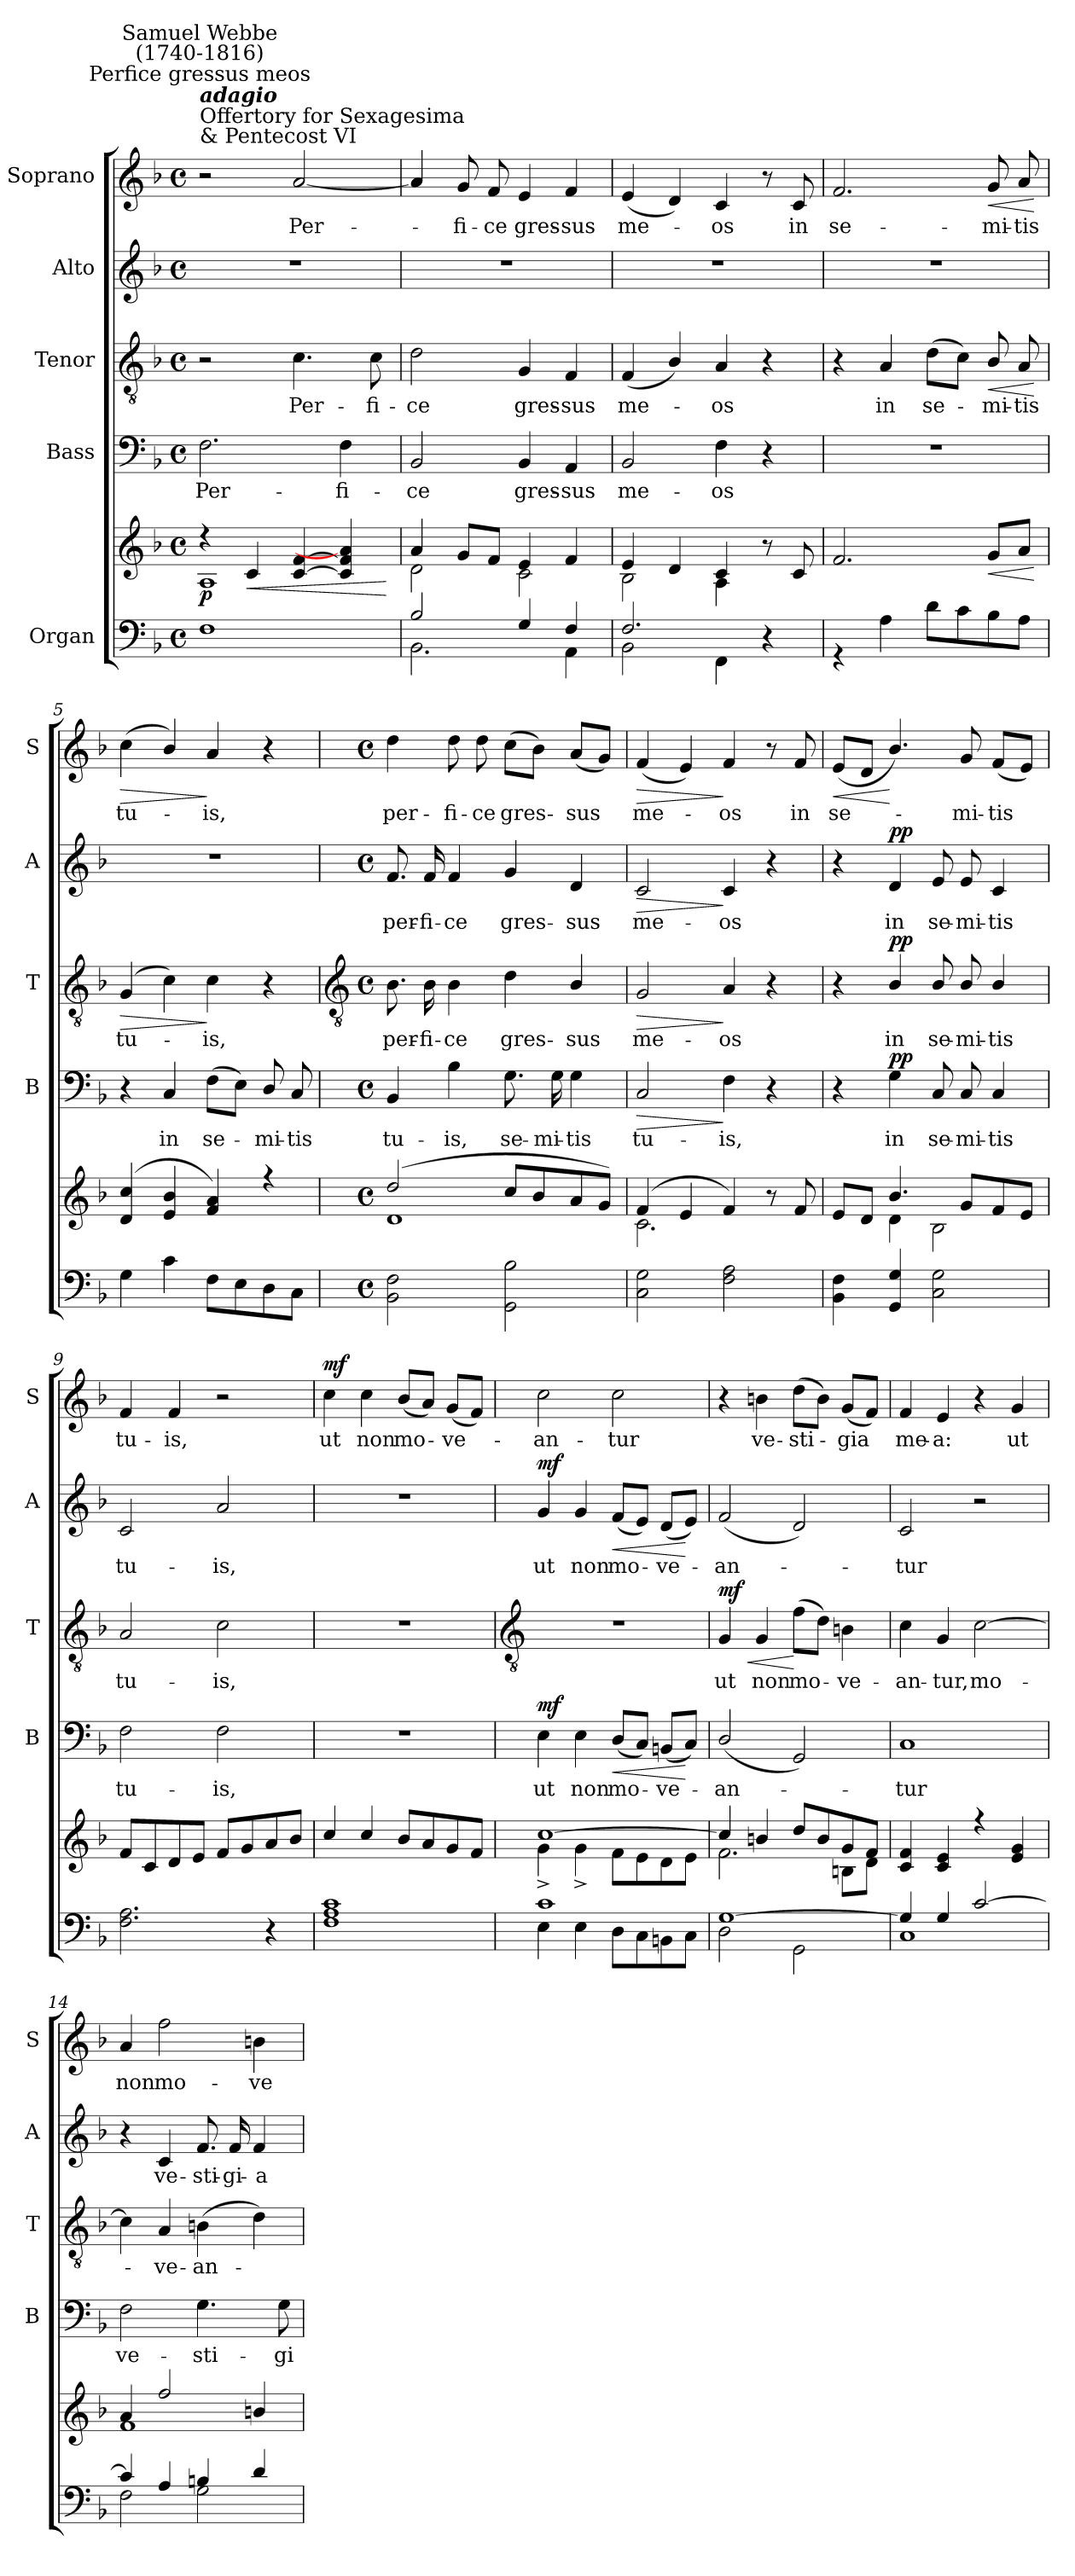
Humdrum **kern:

**kern	**kern	**dynam	**kern	**text	**dynam	**kern	**text	**dynam	**kern	**text	**dynam	**kern	**text	**dynam
*part5	*part5	*part5	*part4	*part4	*part4	*part3	*part3	*part3	*part2	*part2	*part2	*part1	*part1	*part1
*staff6	*staff5	*staff5/6	*staff4	*staff4	*staff4	*staff3	*staff3	*staff3	*staff2	*staff2	*staff2	*staff1	*staff1	*staff1
*I"Organ	*	*	*I"Bass	*	*	*I"Tenor	*	*	*I"Alto	*	*	*I"Soprano	*	*
*	*	*	*I'B	*	*	*I'T	*	*	*I'A	*	*	*I'S	*	*
*clefF4	*clefG2	*	*clefF4	*	*	*clefGv2	*	*	*clefG2	*	*	*clefG2	*	*
*k[b-]	*k[b-]	*	*k[b-]	*	*	*k[b-]	*	*	*k[b-]	*	*	*k[b-]	*	*
*F:	*F:	*	*F:	*	*	*F:	*	*	*F:	*	*	*F:	*	*
*M4/4	*M4/4	*	*M4/4	*	*	*M4/4	*	*	*M4/4	*	*	*M4/4	*	*
*met(c)	*met(c)	*	*met(c)	*	*	*met(c)	*	*	*met(c)	*	*	*met(c)	*	*
=1	=1	=1	=1	=1	=1	=1	=1	=1	=1	=1	=1	=1	=1	=1
*^	*^	*	*	*	*	*	*	*	*	*	*	*	*	*
!	!	!	!	!	!	!	!	!	!	!	!	!	!	!LO:TX:a:t=Offertory for Sexagesima\n& Pentecost VI	!	!
!	!	!	!	!	!	!	!	!	!	!	!	!	!	!LO:TX:a:Bi:t=adagio	!	!
!	!	!	!	!	!	!	!	!	!	!	!	!	!	!LO:TX:a:cj:t=Perfice gressus meos	!	!
!	!	!	!	!	!	!	!	!	!	!	!	!	!	!LO:TX:a:cj:t=Samuel Webbe\n(1740-1816)	!	!
!	!	!	!	!LO:DY:b	!	!LO:LY:b	!	!	!	!	!	!	!	!	!	!
1F\	1ryy	4r	1A\	p	2.F	Per-	.	2r	.	.	1r	.	.	2r	.	.
!	!	!	!	!LO:HP:b	!	!	!	!	!	!	!	!	!	!	!	!
.	.	4c	.	<	.	.	.	.	.	.	.	.	.	.	.	.
!	!	!	!	!	!	!	!	!	!LO:LY:b	!	!	!	!	!	!LO:LY:b	!
.	.	[4c [4f	.	.	.	.	.	4.c	Per-	.	.	.	.	[2a	Per-	.
!	!	!	!	!	!	!LO:LY:b	!	!	!	!	!	!	!	!	!	!
.	.	4c] 4f] 4a]	.	.	4F	-fi-	.	.	.	.	.	.	.	.	.	.
!	!	!	!	!	!	!	!	!	!LO:LY:b	!	!	!	!	!	!	!
.	.	.	.	.	.	.	.	8c	-fi-	.	.	.	.	.	.	.
*v	*v	*	*	*	*	*	*	*	*	*	*	*	*	*	*	*
*	*v	*v	*	*	*	*	*	*	*	*	*	*	*	*	*
.	.	[	.	.	.	.	.	.	.	.	.	.	.	.
=2	=2	=2	=2	=2	=2	=2	=2	=2	=2	=2	=2	=2	=2	=2
*^	*^	*	*	*	*	*	*	*	*	*	*	*	*	*
!	!	!	!	!	!	!LO:LY:b	!	!	!LO:LY:b	!	!	!	!	!	!	!
2B-/	2.BB-\	4a	2d\	.	2BB-	-ce	.	2d	-ce	.	1r	.	.	4a]	.	.
!	!	!	!	!	!	!	!	!	!	!	!	!	!	!	!LO:LY:b	!
.	.	8gL	.	.	.	.	.	.	.	.	.	.	.	8g	fi-	.
!	!	!	!	!	!	!	!	!	!	!	!	!	!	!	!LO:LY:b	!
.	.	8fJ	.	.	.	.	.	.	.	.	.	.	.	8f	-ce	.
!	!	!	!	!	!	!LO:LY:b	!	!	!LO:LY:b	!	!	!	!	!	!LO:LY:b	!
4G/	.	4e	2c\	.	4BB-	gres-	.	4G	gres-	.	.	.	.	4e	gres-	.
!	!	!	!	!	!	!LO:LY:b	!	!	!LO:LY:b	!	!	!	!	!	!LO:LY:b	!
4F/	4AA\	4f	.	.	4AA	-sus	.	4F	-sus	.	.	.	.	4f	-sus	.
=3	=3	=3	=3	=3	=3	=3	=3	=3	=3	=3	=3	=3	=3	=3	=3	=3
!	!	!	!	!	!	!LO:LY:b	!	!	!LO:LY:b	!	!	!	!	!	!LO:LY:b	!
2.F/	2BB-\	4e	2B-\	.	2BB-	me-	.	(<4F	me-	.	1r	.	.	(<4e	me-	.
.	.	4d	.	.	.	.	.	4B-/)	.	.	.	.	.	4d)	.	.
!	!	!	!	!	!	!LO:LY:b	!	!	!LO:LY:b	!	!	!	!	!	!LO:LY:b	!
.	4FF\	4c	4A\	.	4F	-os	.	4A	os	.	.	.	.	4c	os	.
4r	4ryy	8r	4ryy	.	4r	.	.	4r	.	.	.	.	.	8r	.	.
!	!	!	!	!	!	!	!	!	!	!	!	!	!	!	!LO:LY:b	!
.	.	8c	.	.	.	.	.	.	.	.	.	.	.	8c	in	.
=4	=4	=4	=4	=4	=4	=4	=4	=4	=4	=4	=4	=4	=4	=4	=4	=4
!	!	!	!	!	!	!	!	!	!	!	!	!	!	!	!LO:LY:b	!
1ryy	4r	2.f	1ryy	.	1r	.	.	4r	.	.	1r	.	.	2.f	se-	.
!	!	!	!	!	!	!	!	!	!LO:LY:b	!	!	!	!	!	!	!
.	4A\	.	.	.	.	.	.	4A	in	.	.	.	.	.	.	.
!	!	!	!	!	!	!	!	!	!LO:LY:b	!	!	!	!	!	!	!
.	8d\L	.	.	.	.	.	.	(>8dL	se-	.	.	.	.	.	.	.
.	8c\	.	.	.	.	.	.	8cJ)	.	.	.	.	.	.	.	.
!	!	!	!	!LO:HP:b	!	!	!	!	!LO:LY:b	!LO:HP:b	!	!	!	!	!LO:LY:b	!LO:HP:b
.	8B-\	8gL	.	<	.	.	.	8B-/	mi-	<	.	.	.	8g	-mi-	<
!	!	!	!	!	!	!	!	!	!LO:LY:b	!	!	!	!	!	!LO:LY:b	!
.	8A\J	8aJ	.	.	.	.	.	8A/	-tis	.	.	.	.	8a	-tis	.
*v	*v	*	*	*	*	*	*	*	*	*	*	*	*	*	*	*
*	*v	*v	*	*	*	*	*	*	*	*	*	*	*	*	*
.	.	[	.	.	.	.	.	[	.	.	.	.	.	[
=5	=5	=5	=5	=5	=5	=5	=5	=5	=5	=5	=5	=5	=5	=5
*	*^	*	*	*	*	*	*	*	*	*	*	*	*	*
!	!	!	!	!	!	!	!	!LO:LY:b	!LO:HP:b	!	!	!	!	!LO:LY:b	!LO:HP:b
4G\	(<4d 4cc	1ryy	.	4r	.	.	(4G	tu-	>	1r	.	.	(<4cc	tu-	>
!	!	!	!	!	!LO:LY:b	!	!	!	!	!	!	!	!	!	!
4c\	4e 4b-	.	.	4C	in	.	4c)	.	.	.	.	.	4b-/)	.	.
!	!	!	!	!	!LO:LY:b	!	!	!LO:LY:b	!	!	!	!	!	!LO:LY:b	!
8F\L	4f 4a)	.	.	(>8FL	se-	.	4c	is,	]	.	.	.	4a	is,	]
8E\	.	.	.	8EJ)	.	.	.	.	.	.	.	.	.	.	.
!	!	!	!	!	!LO:LY:b	!	!	!	!	!	!	!	!	!	!
8D\	4r	.	.	8D/	mi-	.	4r	.	.	.	.	.	4r	.	.
!	!	!	!	!	!LO:LY:b	!	!	!	!	!	!	!	!	!	!
8C\J	.	.	.	8C	-tis	.	.	.	.	.	.	.	.	.	.
!!LO:LB:g=z
=6	=6	=6	=6	=6	=6	=6	=6	=6	=6	=6	=6	=6	=6	=6	=6
*	*	*	*	*	*	*	*clefGv2	*	*	*	*	*	*	*	*
*M4/4	*M4/4	*	*	*M4/4	*	*	*M4/4	*	*	*M4/4	*	*	*M4/4	*	*
*met(c)	*met(c)	*	*	*met(c)	*	*	*met(c)	*	*	*met(c)	*	*	*met(c)	*	*
!	!	!	!	!	!LO:LY:b	!	!	!LO:LY:b	!	!	!LO:LY:b	!	!	!LO:LY:b	!
2BB- 2F	(<2dd/	1d\	.	4BB-	tu-	.	8.B-	per-	.	8.f	per-	.	4dd	per-	.
!	!	!	!	!	!	!	!	!LO:LY:b	!	!	!LO:LY:b	!	!	!	!
.	.	.	.	.	.	.	16B-	-fi-	.	16f	-fi-	.	.	.	.
!	!	!	!	!	!LO:LY:b	!	!	!LO:LY:b	!	!	!LO:LY:b	!	!	!LO:LY:b	!
.	.	.	.	4B-	-is,	.	4B-	-ce	.	4f	-ce	.	8dd	-fi-	.
!	!	!	!	!	!	!	!	!	!	!	!	!	!	!LO:LY:b	!
.	.	.	.	.	.	.	.	.	.	.	.	.	8dd	-ce	.
!	!	!	!	!	!LO:LY:b	!	!	!LO:LY:b	!	!	!LO:LY:b	!	!	!LO:LY:b	!
2GG 2B-	8ccL	.	.	8.G	se-	.	4d	gres-	.	4g	gres-	.	(>8ccL	gres-	.
.	8b-	.	.	.	.	.	.	.	.	.	.	.	8b-J)	.	.
!	!	!	!	!	!LO:LY:b	!	!	!	!	!	!	!	!	!	!
.	.	.	.	16G	-mi-	.	.	.	.	.	.	.	.	.	.
!	!	!	!	!	!LO:LY:b	!	!	!LO:LY:b	!	!	!LO:LY:b	!	!	!LO:LY:b	!
.	8a	.	.	4G	-tis	.	4B-/	-sus	.	4d	-sus	.	(<8aL	sus	.
.	8gJ)	.	.	.	.	.	.	.	.	.	.	.	8gJ)	.	.
=7	=7	=7	=7	=7	=7	=7	=7	=7	=7	=7	=7	=7	=7	=7	=7
!	!	!	!	!	!LO:LY:b	!LO:HP:b	!	!LO:LY:b	!LO:HP:b	!	!LO:LY:b	!LO:HP:b	!	!LO:LY:b	!LO:HP:b
2C 2G	(<4f	2.c\	.	2C	tu-	>	2G	me-	>	2c	me-	>	(<4f	me-	>
.	4e	.	.	.	.	.	.	.	.	.	.	.	4e)	.	.
!	!	!	!	!	!LO:LY:b	!	!	!LO:LY:b	!	!	!LO:LY:b	!	!	!LO:LY:b	!
2F 2A	4f)	.	.	4F	-is,	]	4A	-os	]	4c	-os	]	4f	os	]
.	8r	4ryy	.	4r	.	.	4r	.	.	4r	.	.	8r	.	.
!	!	!	!	!	!	!	!	!	!	!	!	!	!	!LO:LY:b	!
.	8f	.	.	.	.	.	.	.	.	.	.	.	8f	in	.
=8	=8	=8	=8	=8	=8	=8	=8	=8	=8	=8	=8	=8	=8	=8	=8
!	!	!	!	!	!	!	!	!	!	!	!	!	!	!LO:LY:b	!LO:HP:b
4BB- 4F	8eL	4ryy	.	4r	.	.	4r	.	.	4r	.	.	(<8eL	se-	<
.	8dJ	.	.	.	.	.	.	.	.	.	.	.	8dJ	.	.
!	!	!	!	!	!LO:LY:b	!LO:DY:b	!	!LO:LY:b	!LO:DY:b	!	!LO:LY:b	!LO:DY:b	!	!	!
4GG 4G	4.b-/	4d\	.	4G	in	pp	4B-/	in	pp	4d	in	pp	4.b-/)	.	[
!	!	!	!	!	!LO:LY:b	!	!	!LO:LY:b	!	!	!LO:LY:b	!	!	!	!
2C 2G	.	2B-\	.	8C	se-	.	8B-/	se-	.	8e	se-	.	.	.	.
!	!	!	!	!	!LO:LY:b	!	!	!LO:LY:b	!	!	!LO:LY:b	!	!	!LO:LY:b	!
.	8gL	.	.	8C	-mi-	.	8B-/	-mi-	.	8e	-mi-	.	8g	mi-	.
!	!	!	!	!	!LO:LY:b	!	!	!LO:LY:b	!	!	!LO:LY:b	!	!	!LO:LY:b	!
.	8f	.	.	4C	-tis	.	4B-/	-tis	.	4c	-tis	.	(<8fL	-tis	.
.	8eJ	.	.	.	.	.	.	.	.	.	.	.	8eJ)	.	.
=9	=9	=9	=9	=9	=9	=9	=9	=9	=9	=9	=9	=9	=9	=9	=9
!	!	!	!	!	!LO:LY:b	!	!	!LO:LY:b	!	!	!LO:LY:b	!	!	!LO:LY:b	!
2.F 2.A	8fL	1ryy	.	2F	tu-	.	2A	tu-	.	2c	tu-	.	4f	tu-	.
.	8c	.	.	.	.	.	.	.	.	.	.	.	.	.	.
!	!	!	!	!	!	!	!	!	!	!	!	!	!	!LO:LY:b	!
.	8d	.	.	.	.	.	.	.	.	.	.	.	4f	-is,	.
.	8eJ	.	.	.	.	.	.	.	.	.	.	.	.	.	.
!	!	!	!	!	!LO:LY:b	!	!	!LO:LY:b	!	!	!LO:LY:b	!	!	!	!
.	8fL	.	.	2F	-is,	.	2c	-is,	.	2a	-is,	.	2r	.	.
.	8g	.	.	.	.	.	.	.	.	.	.	.	.	.	.
4r	8a	.	.	.	.	.	.	.	.	.	.	.	.	.	.
.	8b-J	.	.	.	.	.	.	.	.	.	.	.	.	.	.
=10	=10	=10	=10	=10	=10	=10	=10	=10	=10	=10	=10	=10	=10	=10	=10
!	!	!	!	!	!	!	!	!	!	!	!	!	!	!LO:LY:b	!LO:DY:b
1F 1A 1c	4cc	1ryy	.	1r	.	.	1r	.	.	1r	.	.	4cc	ut	mf
!	!	!	!	!	!	!	!	!	!	!	!	!	!	!LO:LY:b	!
.	4cc	.	.	.	.	.	.	.	.	.	.	.	4cc	non	.
!	!	!	!	!	!	!	!	!	!	!	!	!	!	!LO:LY:b	!
.	8b-L	.	.	.	.	.	.	.	.	.	.	.	(<8b-L	mo-	.
.	8a	.	.	.	.	.	.	.	.	.	.	.	8aJ)	.	.
!	!	!	!	!	!	!	!	!	!	!	!	!	!	!LO:LY:b	!
.	8g	.	.	.	.	.	.	.	.	.	.	.	(<8gL	ve-	.
.	8fJ	.	.	.	.	.	.	.	.	.	.	.	8fJ)	.	.
!!LO:LB:g=z
=11	=11	=11	=11	=11	=11	=11	=11	=11	=11	=11	=11	=11	=11	=11	=11
*	*	*	*	*	*	*	*clefGv2	*	*	*	*	*	*	*	*
*^	*	*	*	*	*	*	*	*	*	*	*	*	*	*	*
!	!	!	!	!	!	!LO:LY:b	!LO:DY:b	!	!	!	!	!LO:LY:b	!LO:DY:b	!	!LO:LY:b	!
1c/	4E\	[1cc/	4g^\	.	4E	ut	mf	1r	.	.	4g	ut	mf	2cc	an-	.
!	!	!	!	!	!	!LO:LY:b	!	!	!	!	!	!LO:LY:b	!	!	!	!
.	4E\	.	4g^\	.	4E	non	.	.	.	.	4g	non	.	.	.	.
!	!	!	!	!	!	!LO:LY:b	!LO:HP:b	!	!	!	!	!LO:LY:b	!LO:HP:b	!	!LO:LY:b	!
.	8D\L	.	8f\L	.	(<8DL	mo-	<	.	.	.	(<8fL	mo-	<	2cc	-tur	.
.	8C\	.	8e\	.	8CJ)	.	.	.	.	.	8eJ)	.	.	.	.	.
!	!	!	!	!	!	!LO:LY:b	!	!	!	!	!	!LO:LY:b	!	!	!	!
.	8BBn\	.	8d\	.	(<8BBnL	ve-	.	.	.	.	(<8dL	ve-	.	.	.	.
.	8C\J	.	8e\J	.	8CJ)	.	[	.	.	.	8eJ)	.	[	.	.	.
=12	=12	=12	=12	=12	=12	=12	=12	=12	=12	=12	=12	=12	=12	=12	=12	=12
!	!	!	!	!	!	!LO:LY:b	!	!	!LO:LY:b	!LO:HP:b	!	!LO:LY:b	!	!	!	!
!	!	!	!	!	!	!	!	!	!	!LO:DY:n=1:b	!	!	!	!	!	!
[1G/	2D\	4cc/]	2.f\	.	(<2D/	an-	.	4G	ut	< mf	(<2f	an-	.	4r	.	.
!	!	!	!	!	!	!	!	!	!LO:LY:b	!	!	!	!	!	!LO:LY:b	!
.	.	4bn/	.	.	.	.	.	4G	non	.	.	.	.	4bn	ve-	.
!	!	!	!	!	!	!	!	!	!LO:LY:b	!	!	!	!	!	!LO:LY:b	!
.	2GG\	8dd/L	.	.	2GG)	.	.	(>8fL	mo-	[	2d)	.	.	(>8ddL	-sti-	.
.	.	8b/	.	.	.	.	.	8dJ)	.	.	.	.	.	8bJ)	.	.
!	!	!	!	!	!	!	!	!	!LO:LY:b	!	!	!	!	!	!LO:LY:b	!
.	.	8g/	8Bn\L	.	.	.	.	4Bn	ve-	.	.	.	.	(<8gL	gia	.
.	.	8f/J	8d\J	.	.	.	.	.	.	.	.	.	.	8fJ)	.	.
=13	=13	=13	=13	=13	=13	=13	=13	=13	=13	=13	=13	=13	=13	=13	=13	=13
!	!	!	!	!	!	!LO:LY:b	!	!	!LO:LY:b	!	!	!LO:LY:b	!	!	!LO:LY:b	!
4G/]	1C\	4c/ 4f/	1ryy	.	1C	tur	.	4c	-an-	.	2c	tur	.	4f	me-	.
!	!	!	!	!	!	!	!	!	!LO:LY:b	!	!	!	!	!	!LO:LY:b	!
4G/	.	4c/ 4e/	.	.	.	.	.	4G	-tur,	.	.	.	.	4e	-a:	.
!	!	!	!	!	!	!	!	!	!LO:LY:b	!	!	!	!	!	!	!
[2c/	.	4r	.	.	.	.	.	[2c	mo-	.	2r	.	.	4r	.	.
!	!	!	!	!	!	!	!	!	!	!	!	!	!	!	!LO:LY:b	!
.	.	4e/ 4g/	.	.	.	.	.	.	.	.	.	.	.	4g	ut	.
=14	=14	=14	=14	=14	=14	=14	=14	=14	=14	=14	=14	=14	=14	=14	=14	=14
!	!	!	!	!	!	!LO:LY:b	!	!	!	!	!	!	!	!	!LO:LY:b	!
4c/]	2F\	4a/	1f\	.	2F	ve-	.	4c]	.	.	4r	.	.	4a	non	.
!	!	!	!	!	!	!	!	!	!LO:LY:b	!	!	!LO:LY:b	!	!	!LO:LY:b	!
4A/	.	2ff/	.	.	.	.	.	4A	ve-	.	4c	ve-	.	2ff	mo-	.
!	!	!	!	!	!	!LO:LY:b	!	!	!LO:LY:b	!	!	!LO:LY:b	!	!	!	!
4Bn/	2G\	.	.	.	4.G	-sti-	.	(>4Bn	-an-	.	8.f	-sti-	.	.	.	.
!	!	!	!	!	!	!	!	!	!	!	!	!LO:LY:b	!	!	!	!
.	.	.	.	.	.	.	.	.	.	.	16f	-gi-	.	.	.	.
!	!	!	!	!	!	!	!	!	!	!	!	!LO:LY:b	!	!	!LO:LY:b	!
4d/	.	4bn/	.	.	.	.	.	4d)	.	.	4f	-a	.	4bn	-ve-	.
!	!	!	!	!	!	!LO:LY:b	!	!	!	!	!	!	!	!	!	!
.	.	.	.	.	8G	-gi-	.	.	.	.	.	.	.	.	.	.
*v	*v	*	*	*	*	*	*	*	*	*	*	*	*	*	*	*
*	*v	*v	*	*	*	*	*	*	*	*	*	*	*	*	*
=	=	=	=	=	=	=	=	=	=	=	=	=	=	=
*-	*-	*-	*-	*-	*-	*-	*-	*-	*-	*-	*-	*-	*-	*-
